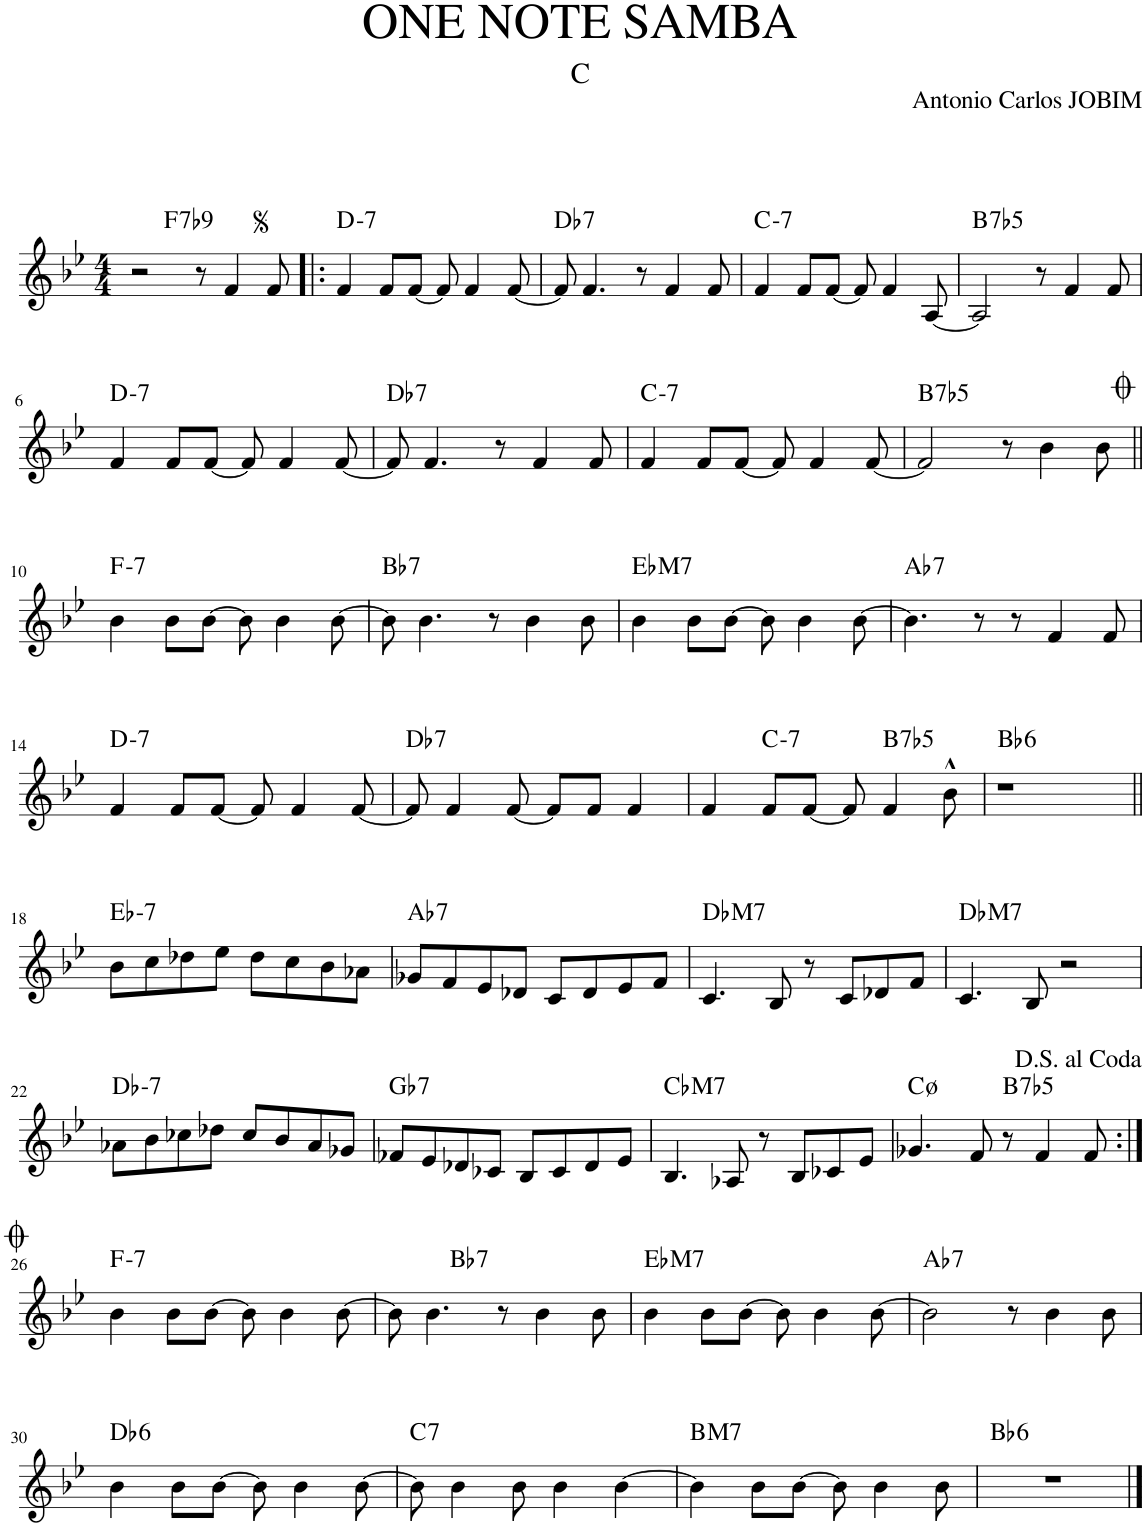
**kern	**harte
*part1	*part1
*staff1	*
*I"Piano	*
*I'Pno.	*
*clefG2	*
*k[b-e-]	*
*M4/4	*
=1	=1
*^	*
2r	4ryy	.
!	!	!LO:H:kt=7
.	2.ryy	F:7(b9)
8r	.	.
4f/	.	.
8f/	.	.
=2!|:	=2!|:	=2!|:
!	!	!LO:H:kt=7
*v	*v	*
4f/	D:min7
8f/L	.
[8f/J	.
8f/]	.
4f/	.
[8f/	.
=3	=3
!	!LO:H:kt=7
8f/]	Db:7
4.f/	.
8r	.
4f/	.
8f/	.
=4	=4
!	!LO:H:kt=7
4f/	C:min7
8f/L	.
[8f/J	.
8f/]	.
4f/	.
[8A/	.
=5	=5
!	!LO:H:kt=7
2A/]	B:(3,b5,b7)
8r	.
4f/	.
8f/	.
!!LO:LB:g=z
=6	=6
!	!LO:H:kt=7
4f/	D:min7
8f/L	.
[8f/J	.
8f/]	.
4f/	.
[8f/	.
=7	=7
!	!LO:H:kt=7
8f/]	Db:7
4.f/	.
8r	.
4f/	.
8f/	.
=8	=8
!	!LO:H:kt=7
4f/	C:min7
8f/L	.
[8f/J	.
8f/]	.
4f/	.
[8f/	.
=9	=9
!	!LO:H:kt=7
2f/]	B:(3,b5,b7)
8r	.
4b-\	.
8b-\	.
!!LO:LB:g=z
=10||	=10||
!	!LO:H:kt=7
4b-\	F:min7
8b-\L	.
[8b-\J	.
8b-\]	.
4b-\	.
[8b-\	.
=11	=11
!	!LO:H:kt=7
8b-\]	Bb:7
4.b-\	.
8r	.
4b-\	.
8b-\	.
=12	=12
!	!LO:H:kt=M7
4b-\	Eb:maj7
8b-\L	.
[8b-\J	.
8b-\]	.
4b-\	.
[8b-\	.
=13	=13
!	!LO:H:kt=7
4.b-\]	Ab:7
8r	.
8r	.
4f/	.
8f/	.
!!LO:LB:g=z
=14	=14
!	!LO:H:kt=7
4f/	D:min7
8f/L	.
[8f/J	.
8f/]	.
4f/	.
[8f/	.
=15	=15
!	!LO:H:kt=7
8f/]	Db:7
4f/	.
[8f/	.
8f/L]	.
8f/J	.
4f/	.
=16	=16
4f/	.
!	!LO:H:kt=7
8f/L	C:min7
[8f/J	.
8f/]	.
!	!LO:H:kt=7
4f/	B:(3,b5,b7)
8b-^^\	.
=17	=17
!	!LO:H:kt=6
1r	Bb:maj6
!!LO:LB:g=z
=18||	=18||
!	!LO:H:kt=7
8b-\L	Eb:min7
8cc\	.
8dd-X\	.
8ee-\J	.
8dd-\L	.
8cc\	.
8b-\	.
8a-X\J	.
=19	=19
!	!LO:H:kt=7
8g-X/L	Ab:7
8f/	.
8e-/	.
8d-X/J	.
8c/L	.
8d-/	.
8e-/	.
8f/J	.
=20	=20
!	!LO:H:kt=M7
4.c/	Db:maj7
8B-/	.
8r	.
8c/L	.
8d-X/	.
8f/J	.
=21	=21
!	!LO:H:kt=M7
4.c/	Db:maj7
8B-/	.
2r	.
!!LO:LB:g=z
=22	=22
!	!LO:H:kt=7
8a-X\L	Db:min7
8b-\	.
8cc-X\	.
8dd-X\J	.
8cc-/L	.
8b-/	.
8a-/	.
8g-X/J	.
=23	=23
!	!LO:H:kt=7
8f-X/L	Gb:7
8e-/	.
8d-X/	.
8c-X/J	.
8B-/L	.
8c-/	.
8d-/	.
8e-/J	.
=24	=24
!	!LO:H:kt=M7
4.B-/	Cb:maj7
8A-X/	.
8r	.
8B-/L	.
8c-X/	.
8e-/J	.
=25	=25
4.g-X/	C:hdim7
8f/	.
!	!LO:H:kt=7
8r	B:(3,b5,b7)
4f/	.
8f/	.
!!LO:LB:g=z
=26:|!	=26:|!
!	!LO:H:kt=7
4b-\	F:min7
8b-\L	.
[8b-\J	.
8b-\]	.
4b-\	.
[8b-\	.
=27	=27
*^	*
8b-\]	4ryy	.
4.b-\	.	.
!	!	!LO:H:kt=7
.	2.ryy	Bb:7
8r	.	.
4b-\	.	.
8b-\	.	.
=28	=28	=28
!	!	!LO:H:kt=M7
*v	*v	*
4b-\	Eb:maj7
8b-\L	.
[8b-\J	.
8b-\]	.
4b-\	.
[8b-\	.
=29	=29
!	!LO:H:kt=7
2b-\]	Ab:7
8r	.
4b-\	.
8b-\	.
!!LO:LB:g=z
=30	=30
!	!LO:H:kt=6
4b-\	Db:maj6
8b-\L	.
[8b-\J	.
8b-\]	.
4b-\	.
[8b-\	.
=31	=31
!	!LO:H:kt=7
8b-\]	C:7
4b-\	.
8b-\	.
4b-\	.
[4b-\	.
=32	=32
!	!LO:H:kt=M7
4b-\]	B:maj7
8b-\L	.
[8b-\J	.
8b-\]	.
4b-\	.
8b-\	.
=33	=33
!	!LO:H:kt=6
1r	Bb:maj6
==	==
*-	*-
